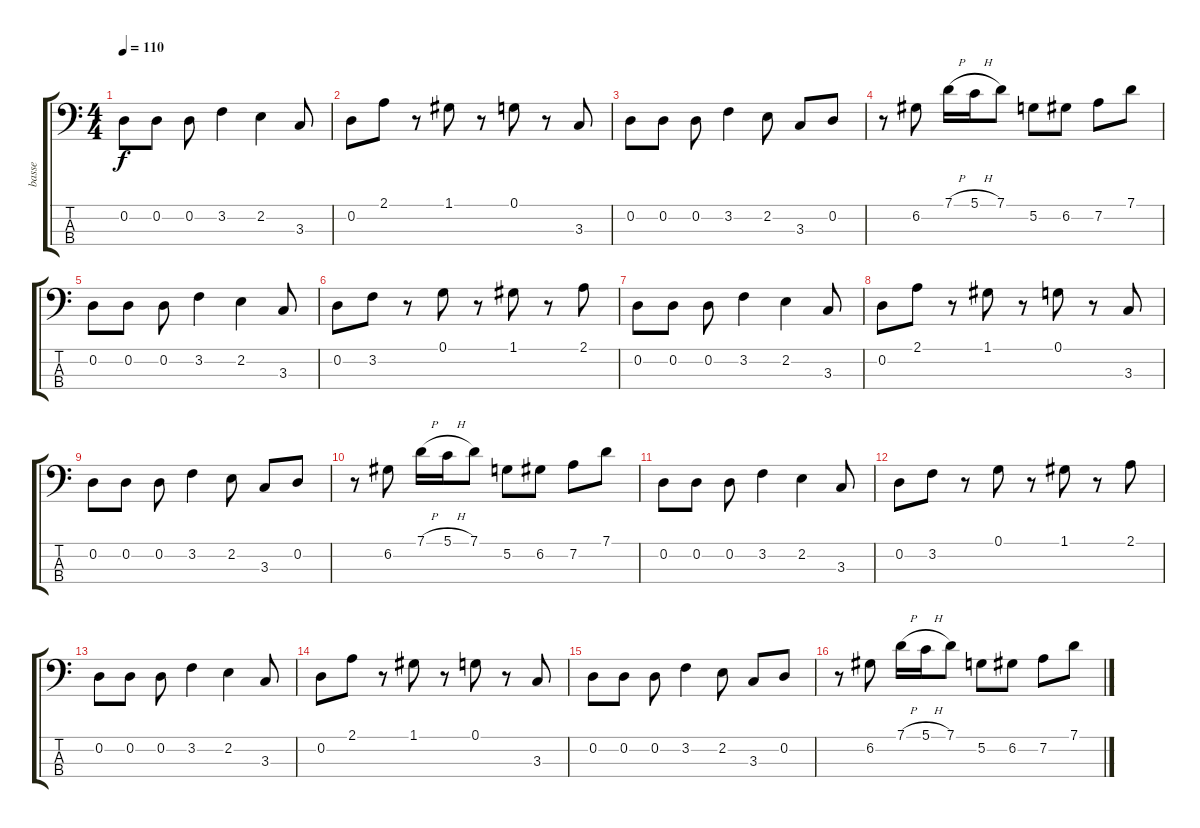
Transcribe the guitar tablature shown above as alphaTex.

\track ("basse" "basse") {instrument electricbassfinger}
\staff {score tabs}
\tuning (G2 D2 A1 E1) {hide}
\ts (4 4)
\tempo 110
\clef f4
\ks c
0.2.8{dy f} 0.2.8 0.2.8 3.2.4 2.2.4 3.3.8 |
0.2.8 2.1.8 r.8 1.1.8 r.8 0.1.8 r.8 3.3.8 |
0.2.8 0.2.8 0.2.8 3.2.4 2.2.8 3.3.8 0.2.8 |
r.8 6.2.8 7.1{h}.16 5.1{h}.16 7.1.8 5.2.8 6.2.8 7.2.8 7.1.8 |
0.2.8 0.2.8 0.2.8 3.2.4 2.2.4 3.3.8 |
0.2.8 3.2.8 r.8 0.1.8 r.8 1.1.8 r.8 2.1.8 |
0.2.8 0.2.8 0.2.8 3.2.4 2.2.4 3.3.8 |
0.2.8 2.1.8 r.8 1.1.8 r.8 0.1.8 r.8 3.3.8 |
0.2.8 0.2.8 0.2.8 3.2.4 2.2.8 3.3.8 0.2.8 |
r.8 6.2.8 7.1{h}.16 5.1{h}.16 7.1.8 5.2.8 6.2.8 7.2.8 7.1.8 |
0.2.8 0.2.8 0.2.8 3.2.4 2.2.4 3.3.8 |
0.2.8 3.2.8 r.8 0.1.8 r.8 1.1.8 r.8 2.1.8 |
0.2.8 0.2.8 0.2.8 3.2.4 2.2.4 3.3.8 |
0.2.8 2.1.8 r.8 1.1.8 r.8 0.1.8 r.8 3.3.8 |
0.2.8 0.2.8 0.2.8 3.2.4 2.2.8 3.3.8 0.2.8 |
r.8 6.2.8 7.1{h}.16 5.1{h}.16 7.1.8 5.2.8 6.2.8 7.2.8 7.1.8
